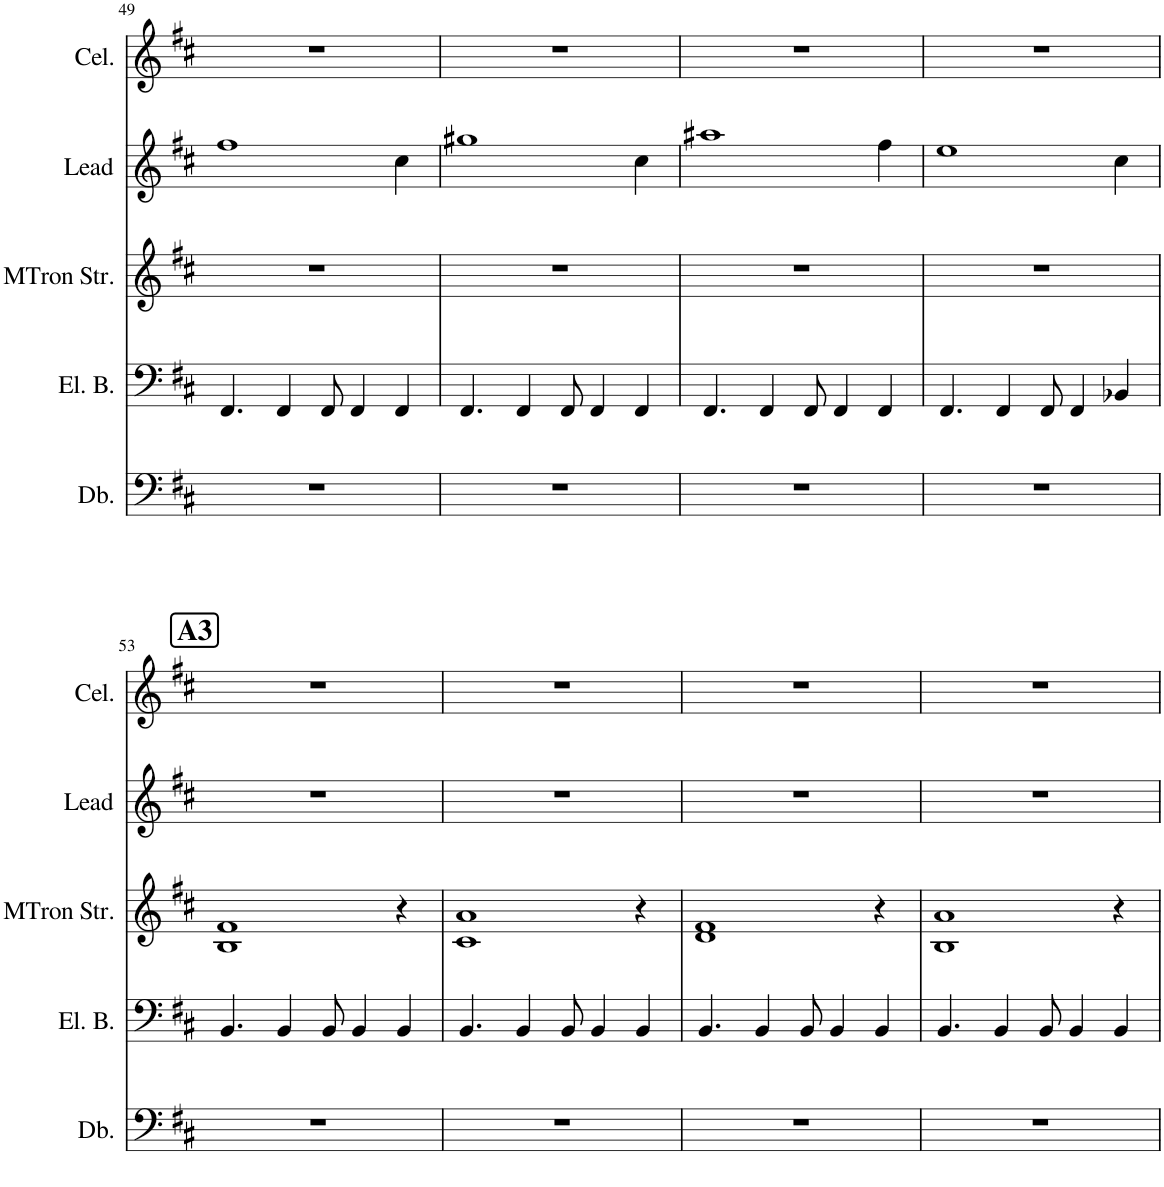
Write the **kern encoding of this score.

**kern	**kern	**kern	**kern	**kern
*part5	*part4	*part3	*part2	*part1
*staff5	*staff4	*staff3	*staff2	*staff1
*I"Double Bass	*I"Electric Bass	*I"Mellotron Strings	*I"Synth Lead	*I"Celesta
*I'Db.	*I'El. B.	*I'MTron Str.	*I'Lead	*I'Cel.
!!LO:PB:g=z
*clefF4	*clefF4	*clefG2	*clefG2	*clefG2
*Trd7c12	*Trd7c12	*	*	*Trd-7c-12
*k[f#c#]	*k[f#c#]	*k[f#c#]	*k[f#c#]	*k[f#c#]
*M5/4	*M5/4	*M5/4	*M5/4	*M5/4
=49	=49	=49	=49	=49
4%5r	4.FF#/	4%5r	1ff#	4%5r
.	4FF#/	.	.	.
.	8FF#/	.	.	.
.	4FF#/	.	.	.
.	4FF#/	.	4cc#\	.
=50	=50	=50	=50	=50
4%5r	4.FF#/	4%5r	1gg#X	4%5r
.	4FF#/	.	.	.
.	8FF#/	.	.	.
.	4FF#/	.	.	.
.	4FF#/	.	4cc#\	.
=51	=51	=51	=51	=51
4%5r	4.FF#/	4%5r	1aa#X	4%5r
.	4FF#/	.	.	.
.	8FF#/	.	.	.
.	4FF#/	.	.	.
.	4FF#/	.	4ff#\	.
=52	=52	=52	=52	=52
4%5r	4.FF#/	4%5r	1ee	4%5r
.	4FF#/	.	.	.
.	8FF#/	.	.	.
.	4FF#/	.	.	.
.	4BB-X/	.	4cc#\	.
!!LO:LB:g=z
!!LO:REH:place=s1:a:B:cj:fs=14:t=A3
=53	=53	=53	=53	=53
4%5r	4.BB/	1B 1f#	4%5r	4%5r
.	4BB/	.	.	.
.	8BB/	.	.	.
.	4BB/	.	.	.
.	4BB/	4r	.	.
=54	=54	=54	=54	=54
4%5r	4.BB/	1c# 1a	4%5r	4%5r
.	4BB/	.	.	.
.	8BB/	.	.	.
.	4BB/	.	.	.
.	4BB/	4r	.	.
=55	=55	=55	=55	=55
4%5r	4.BB/	1d 1f#	4%5r	4%5r
.	4BB/	.	.	.
.	8BB/	.	.	.
.	4BB/	.	.	.
.	4BB/	4r	.	.
=56	=56	=56	=56	=56
4%5r	4.BB/	1B 1a	4%5r	4%5r
.	4BB/	.	.	.
.	8BB/	.	.	.
.	4BB/	.	.	.
.	4BB/	4r	.	.
=	=	=	=	=
*-	*-	*-	*-	*-
